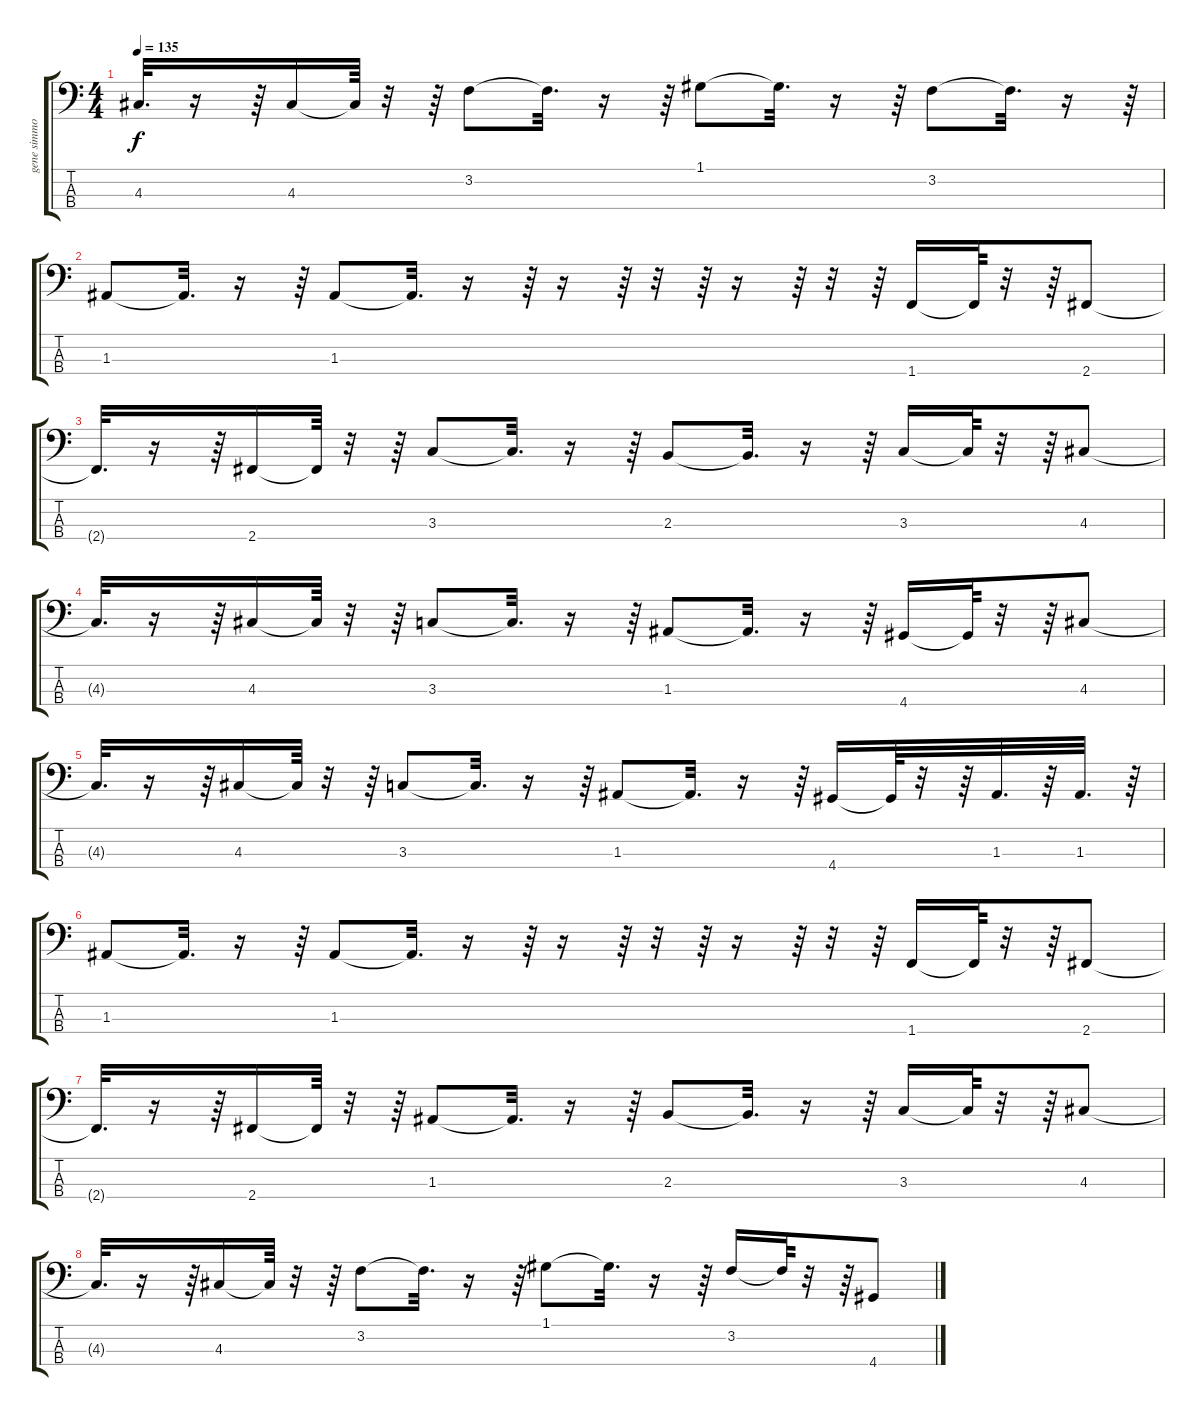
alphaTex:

\track ("gene simmons" "gene simmo") {solo instrument banjo}
\staff {score tabs}
\tuning (G2 D2 A1 E1) {hide}
\displaytranspose 12
\ts (4 4)
\tempo 135
\clef f4
\ks c
4.3{t}.32{d dy f} r.16 r.64 4.3.16 4.3{t}.64 r.32 r.64 3.2.8 3.2{t}.32{d} r.16 r.64 1.1.8 1.1{t}.32{d} r.16 r.64 3.2.8 3.2{t}.32{d} r.16 r.64 |
1.3.8 1.3{t}.32{d} r.16 r.64 1.3.8 1.3{t}.32{d} r.16 r.64 r.16 r.64 r.32 r.64 r.16 r.64 r.32 r.64 1.4.16 1.4{t}.64 r.32 r.64 2.4.8 |
2.4{t}.32{d} r.16 r.64 2.4.16 2.4{t}.64 r.32 r.64 3.3.8 3.3{t}.32{d} r.16 r.64 2.3.8 2.3{t}.32{d} r.16 r.64 3.3.16 3.3{t}.64 r.32 r.64 4.3.8 |
4.3{t}.32{d} r.16 r.64 4.3.16 4.3{t}.64 r.32 r.64 3.3.8 3.3{t}.32{d} r.16 r.64 1.3.8 1.3{t}.32{d} r.16 r.64 4.4.16 4.4{t}.64 r.32 r.64 4.3.8 |
4.3{t}.32{d} r.16 r.64 4.3.16 4.3{t}.64 r.32 r.64 3.3.8 3.3{t}.32{d} r.16 r.64 1.3.8 1.3{t}.32{d} r.16 r.64 4.4.16 4.4{t}.64 r.32 r.64 1.3.32{d} r.64 1.3.32{d} r.64 |
1.3.8 1.3{t}.32{d} r.16 r.64 1.3.8 1.3{t}.32{d} r.16 r.64 r.16 r.64 r.32 r.64 r.16 r.64 r.32 r.64 1.4.16 1.4{t}.64 r.32 r.64 2.4.8 |
2.4{t}.32{d} r.16 r.64 2.4.16 2.4{t}.64 r.32 r.64 1.3.8 1.3{t}.32{d} r.16 r.64 2.3.8 2.3{t}.32{d} r.16 r.64 3.3.16 3.3{t}.64 r.32 r.64 4.3.8 |
4.3{t}.32{d} r.16 r.64 4.3.16 4.3{t}.64 r.32 r.64 3.2.8 3.2{t}.32{d} r.16 r.64 1.1.8 1.1{t}.32{d} r.16 r.64 3.2.16 3.2{t}.64 r.32 r.64 4.4.8
